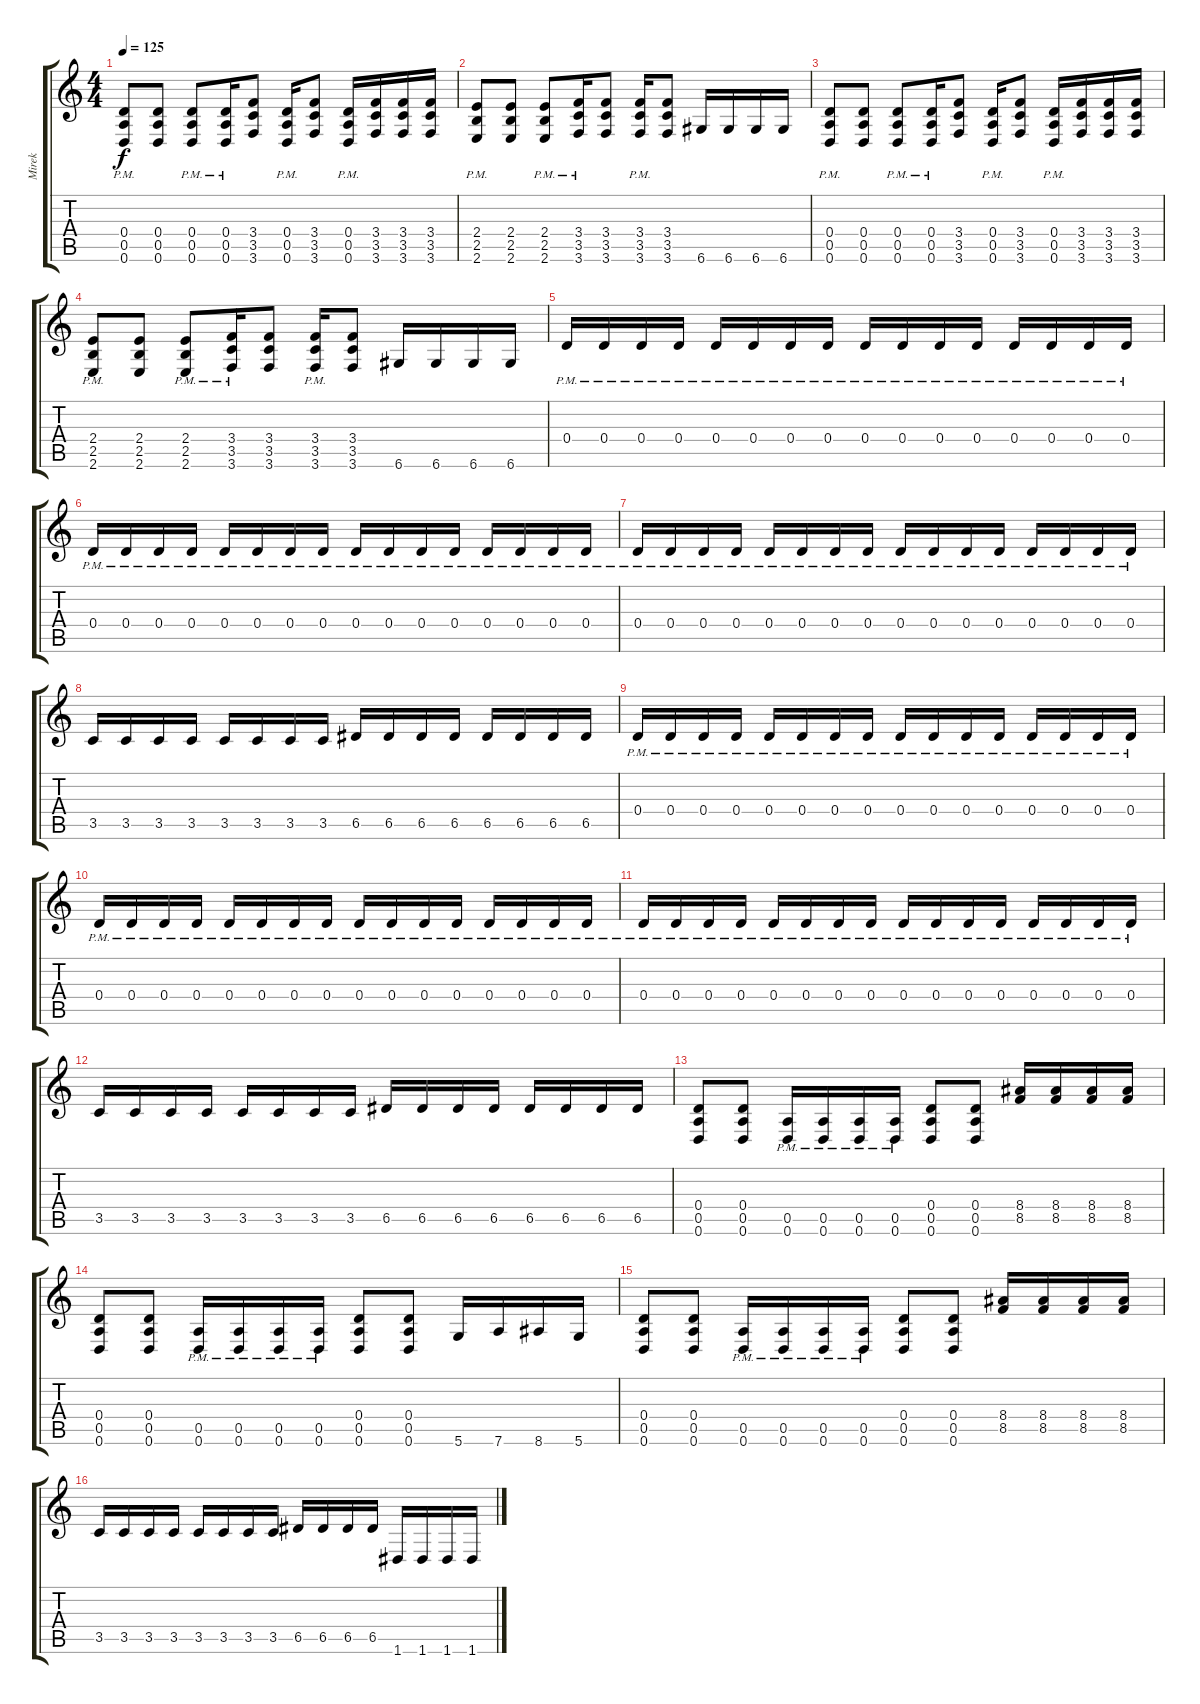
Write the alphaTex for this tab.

\track ("Mirek" "Mirek") {instrument distortionguitar}
\staff {score tabs}
\tuning (E4 B3 G3 D3 A2 D2) {hide}
\ts (4 4)
\tempo 125
\clef g2
\ks c
(0.4{pm} 0.5{pm} 0.6{pm}).8{dy f} (0.4 0.5 0.6).8 (0.4{pm} 0.5{pm} 0.6{pm}).8 (0.4{pm} 0.5{pm} 0.6{pm}).16 (3.4 3.5 3.6).8 (0.4{pm} 0.5{pm} 0.6{pm}).16 (3.4 3.5 3.6).8 (0.4{pm} 0.5{pm} 0.6{pm}).16 (3.4 3.5 3.6).16 (3.4 3.5 3.6).16 (3.4 3.5 3.6).16 |
(2.4{pm} 2.5{pm} 2.6{pm}).8 (2.4 2.5 2.6).8 (2.4{pm} 2.5{pm} 2.6{pm}).8 (3.4{pm} 3.5{pm} 3.6{pm}).16 (3.4 3.5 3.6).8 (3.4{pm} 3.5{pm} 3.6{pm}).16 (3.4 3.5 3.6).8 6.6.16 6.6.16 6.6.16 6.6.16 |
(0.4{pm} 0.5{pm} 0.6{pm}).8 (0.4 0.5 0.6).8 (0.4{pm} 0.5{pm} 0.6{pm}).8 (0.4{pm} 0.5{pm} 0.6{pm}).16 (3.4 3.5 3.6).8 (0.4{pm} 0.5{pm} 0.6{pm}).16 (3.4 3.5 3.6).8 (0.4{pm} 0.5{pm} 0.6{pm}).16 (3.4 3.5 3.6).16 (3.4 3.5 3.6).16 (3.4 3.5 3.6).16 |
(2.4{pm} 2.5{pm} 2.6{pm}).8 (2.4 2.5 2.6).8 (2.4{pm} 2.5{pm} 2.6{pm}).8 (3.4{pm} 3.5{pm} 3.6{pm}).16 (3.4 3.5 3.6).8 (3.4{pm} 3.5{pm} 3.6{pm}).16 (3.4 3.5 3.6).8 6.6.16 6.6.16 6.6.16 6.6.16 |
0.4{pm}.16 0.4{pm}.16 0.4{pm}.16 0.4{pm}.16 0.4{pm}.16 0.4{pm}.16 0.4{pm}.16 0.4{pm}.16 0.4{pm}.16 0.4{pm}.16 0.4{pm}.16 0.4{pm}.16 0.4{pm}.16 0.4{pm}.16 0.4{pm}.16 0.4{pm}.16 |
0.4{pm}.16 0.4{pm}.16 0.4{pm}.16 0.4{pm}.16 0.4{pm}.16 0.4{pm}.16 0.4{pm}.16 0.4{pm}.16 0.4{pm}.16 0.4{pm}.16 0.4{pm}.16 0.4{pm}.16 0.4{pm}.16 0.4{pm}.16 0.4{pm}.16 0.4{pm}.16 |
0.4{pm}.16 0.4{pm}.16 0.4{pm}.16 0.4{pm}.16 0.4{pm}.16 0.4{pm}.16 0.4{pm}.16 0.4{pm}.16 0.4{pm}.16 0.4{pm}.16 0.4{pm}.16 0.4{pm}.16 0.4{pm}.16 0.4{pm}.16 0.4{pm}.16 0.4{pm}.16 |
3.5.16 3.5.16 3.5.16 3.5.16 3.5.16 3.5.16 3.5.16 3.5.16 6.5.16 6.5.16 6.5.16 6.5.16 6.5.16 6.5.16 6.5.16 6.5.16 |
0.4{pm}.16 0.4{pm}.16 0.4{pm}.16 0.4{pm}.16 0.4{pm}.16 0.4{pm}.16 0.4{pm}.16 0.4{pm}.16 0.4{pm}.16 0.4{pm}.16 0.4{pm}.16 0.4{pm}.16 0.4{pm}.16 0.4{pm}.16 0.4{pm}.16 0.4{pm}.16 |
0.4{pm}.16 0.4{pm}.16 0.4{pm}.16 0.4{pm}.16 0.4{pm}.16 0.4{pm}.16 0.4{pm}.16 0.4{pm}.16 0.4{pm}.16 0.4{pm}.16 0.4{pm}.16 0.4{pm}.16 0.4{pm}.16 0.4{pm}.16 0.4{pm}.16 0.4{pm}.16 |
0.4{pm}.16 0.4{pm}.16 0.4{pm}.16 0.4{pm}.16 0.4{pm}.16 0.4{pm}.16 0.4{pm}.16 0.4{pm}.16 0.4{pm}.16 0.4{pm}.16 0.4{pm}.16 0.4{pm}.16 0.4{pm}.16 0.4{pm}.16 0.4{pm}.16 0.4{pm}.16 |
3.5.16 3.5.16 3.5.16 3.5.16 3.5.16 3.5.16 3.5.16 3.5.16 6.5.16 6.5.16 6.5.16 6.5.16 6.5.16 6.5.16 6.5.16 6.5.16 |
(0.4 0.5 0.6).8{instrument distortionguitar} (0.4 0.5 0.6).8 (0.5{pm} 0.6{pm}).16 (0.5{pm} 0.6{pm}).16 (0.5{pm} 0.6{pm}).16 (0.5{pm} 0.6{pm}).16 (0.4 0.5 0.6).8 (0.4 0.5 0.6).8 (8.4 8.5).16 (8.4 8.5).16 (8.4 8.5).16 (8.4 8.5).16 |
(0.4 0.5 0.6).8 (0.4 0.5 0.6).8 (0.5{pm} 0.6{pm}).16 (0.5{pm} 0.6{pm}).16 (0.5{pm} 0.6{pm}).16 (0.5{pm} 0.6{pm}).16 (0.4 0.5 0.6).8 (0.4 0.5 0.6).8 5.6.16 7.6.16 8.6.16 5.6.16 |
(0.4 0.5 0.6).8 (0.4 0.5 0.6).8 (0.5{pm} 0.6{pm}).16 (0.5{pm} 0.6{pm}).16 (0.5{pm} 0.6{pm}).16 (0.5{pm} 0.6{pm}).16 (0.4 0.5 0.6).8 (0.4 0.5 0.6).8 (8.4 8.5).16 (8.4 8.5).16 (8.4 8.5).16 (8.4 8.5).16 |
3.5.16 3.5.16 3.5.16 3.5.16 3.5.16 3.5.16 3.5.16 3.5.16 6.5.16 6.5.16 6.5.16 6.5.16 1.6.16 1.6.16 1.6.16 1.6.16
